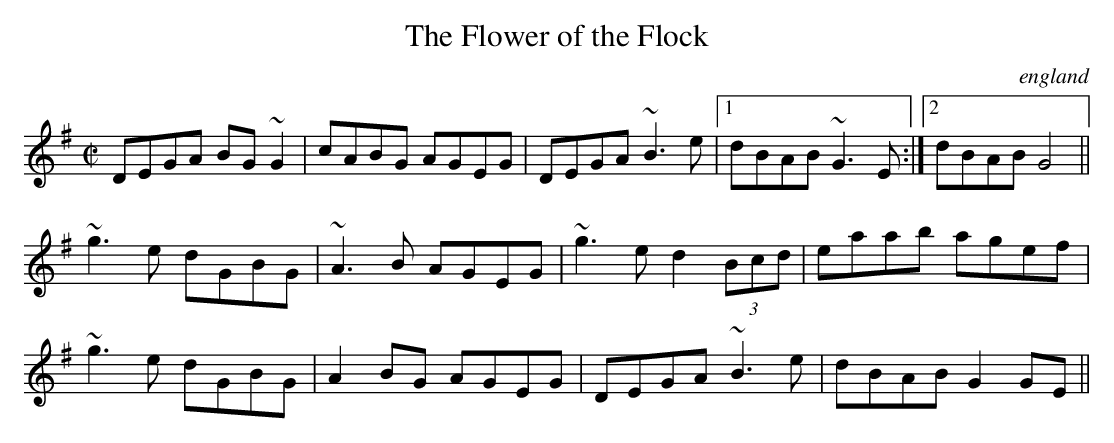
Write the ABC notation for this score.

X:1
T: Flower of the Flock, The
O:england
M:C|
K:G
DEGA BG~G2|cABG AGEG|DEGA ~B3e|1 dBAB ~G3E:|2 dBAB G4||
~g3e dGBG|~A3B AGEG|~g3e d2 (3Bcd|eaab agef|
~g3e dGBG|A2BG AGEG|DEGA ~B3e|dBAB G2GE||
